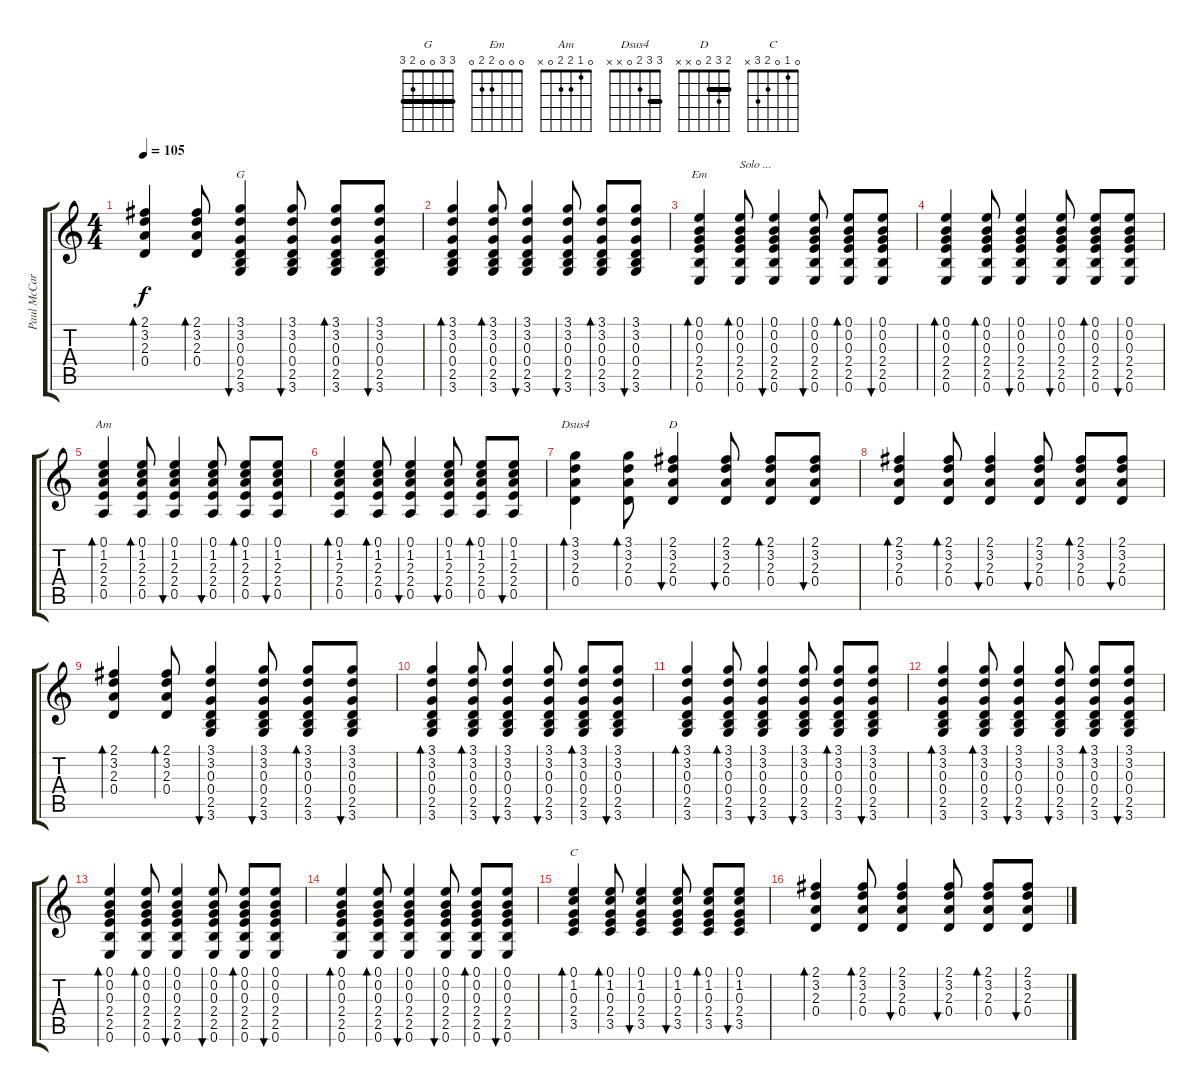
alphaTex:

\track ("Paul McCartney" "Paul McCar") {instrument acousticguitarsteel}
\staff {score tabs}
\tuning (E4 B3 G3 D3 A2 E2) {hide}
\chord ("G" 3 3 0 0 2 3) {barre 3}
\chord ("Em" 0 0 0 2 2 0)
\chord ("Am" 0 1 2 2 0 x)
\chord ("Dsus4" 3 3 2 0 x x) {barre 3}
\chord ("D" 2 3 2 0 x x) {barre 2}
\chord ("C" 0 1 0 2 3 x)
\ts (4 4)
\tempo 105
\clef g2
\ks c
(2.1 3.2 2.3 0.4).4{bd 30 dy f} (2.1 3.2 2.3 0.4).8{bd 30} (3.1 3.2 0.3 0.4 2.5 3.6).4{bu 30 ch "G"} (3.1 3.2 0.3 0.4 2.5 3.6).8{bu 30} (3.1 3.2 0.3 0.4 2.5 3.6).8{bd 30} (3.1 3.2 0.3 0.4 2.5 3.6).8{bu 30} |
(3.1 3.2 0.3 0.4 2.5 3.6).4{bd 30} (3.1 3.2 0.3 0.4 2.5 3.6).8{bd 30} (3.1 3.2 0.3 0.4 2.5 3.6).4{bu 30} (3.1 3.2 0.3 0.4 2.5 3.6).8{bu 30} (3.1 3.2 0.3 0.4 2.5 3.6).8{bd 30} (3.1 3.2 0.3 0.4 2.5 3.6).8{bu 30} |
(0.1 0.2 0.3 2.4 2.5 0.6).4{bd 30 ch "Em"} (0.1 0.2 0.3 2.4 2.5 0.6).8{bd 30 txt "Solo ..."} (0.1 0.2 0.3 2.4 2.5 0.6).4{bu 30} (0.1 0.2 0.3 2.4 2.5 0.6).8{bu 30} (0.1 0.2 0.3 2.4 2.5 0.6).8{bd 30} (0.1 0.2 0.3 2.4 2.5 0.6).8{bu 30} |
(0.1 0.2 0.3 2.4 2.5 0.6).4{bd 30} (0.1 0.2 0.3 2.4 2.5 0.6).8{bd 30} (0.1 0.2 0.3 2.4 2.5 0.6).4{bu 30} (0.1 0.2 0.3 2.4 2.5 0.6).8{bu 30} (0.1 0.2 0.3 2.4 2.5 0.6).8{bd 30} (0.1 0.2 0.3 2.4 2.5 0.6).8{bu 30} |
(0.1 1.2 2.3 2.4 0.5).4{bd 30 ch "Am"} (0.1 1.2 2.3 2.4 0.5).8{bd 30} (0.1 1.2 2.3 2.4 0.5).4{bu 30} (0.1 1.2 2.3 2.4 0.5).8{bu 30} (0.1 1.2 2.3 2.4 0.5).8{bd 30} (0.1 1.2 2.3 2.4 0.5).8{bu 30} |
(0.1 1.2 2.3 2.4 0.5).4{bd 30} (0.1 1.2 2.3 2.4 0.5).8{bd 30} (0.1 1.2 2.3 2.4 0.5).4{bu 30} (0.1 1.2 2.3 2.4 0.5).8{bu 30} (0.1 1.2 2.3 2.4 0.5).8{bd 30} (0.1 1.2 2.3 2.4 0.5).8{bu 30} |
(3.1 3.2 2.3 0.4).4{bd 30 ch "Dsus4"} (3.1 3.2 2.3 0.4).8{bd 30} (2.1 3.2 2.3 0.4).4{bu 30 ch "D"} (2.1 3.2 2.3 0.4).8{bu 30} (2.1 3.2 2.3 0.4).8{bd 30} (2.1 3.2 2.3 0.4).8{bu 30} |
(2.1 3.2 2.3 0.4).4{bd 30} (2.1 3.2 2.3 0.4).8{bd 30} (2.1 3.2 2.3 0.4).4{bu 30} (2.1 3.2 2.3 0.4).8{bu 30} (2.1 3.2 2.3 0.4).8{bd 30} (2.1 3.2 2.3 0.4).8{bu 30} |
(2.1 3.2 2.3 0.4).4{bd 30} (2.1 3.2 2.3 0.4).8{bd 30} (3.1 3.2 0.3 0.4 2.5 3.6).4{bu 30} (3.1 3.2 0.3 0.4 2.5 3.6).8{bu 30} (3.1 3.2 0.3 0.4 2.5 3.6).8{bd 30} (3.1 3.2 0.3 0.4 2.5 3.6).8{bu 30} |
(3.1 3.2 0.3 0.4 2.5 3.6).4{bd 30} (3.1 3.2 0.3 0.4 2.5 3.6).8{bd 30} (3.1 3.2 0.3 0.4 2.5 3.6).4{bu 30} (3.1 3.2 0.3 0.4 2.5 3.6).8{bu 30} (3.1 3.2 0.3 0.4 2.5 3.6).8{bd 30} (3.1 3.2 0.3 0.4 2.5 3.6).8{bu 30} |
(3.1 3.2 0.3 0.4 2.5 3.6).4{bd 30} (3.1 3.2 0.3 0.4 2.5 3.6).8{bd 30} (3.1 3.2 0.3 0.4 2.5 3.6).4{bu 30} (3.1 3.2 0.3 0.4 2.5 3.6).8{bu 30} (3.1 3.2 0.3 0.4 2.5 3.6).8{bd 30} (3.1 3.2 0.3 0.4 2.5 3.6).8{bu 30} |
(3.1 3.2 0.3 0.4 2.5 3.6).4{bd 30} (3.1 3.2 0.3 0.4 2.5 3.6).8{bd 30} (3.1 3.2 0.3 0.4 2.5 3.6).4{bu 30} (3.1 3.2 0.3 0.4 2.5 3.6).8{bu 30} (3.1 3.2 0.3 0.4 2.5 3.6).8{bd 30} (3.1 3.2 0.3 0.4 2.5 3.6).8{bu 30} |
(0.1 0.2 0.3 2.4 2.5 0.6).4{bd 30} (0.1 0.2 0.3 2.4 2.5 0.6).8{bd 30} (0.1 0.2 0.3 2.4 2.5 0.6).4{bu 30} (0.1 0.2 0.3 2.4 2.5 0.6).8{bu 30} (0.1 0.2 0.3 2.4 2.5 0.6).8{bd 30} (0.1 0.2 0.3 2.4 2.5 0.6).8{bu 30} |
(0.1 0.2 0.3 2.4 2.5 0.6).4{bd 30} (0.1 0.2 0.3 2.4 2.5 0.6).8{bd 30} (0.1 0.2 0.3 2.4 2.5 0.6).4{bu 30} (0.1 0.2 0.3 2.4 2.5 0.6).8{bu 30} (0.1 0.2 0.3 2.4 2.5 0.6).8{bd 30} (0.1 0.2 0.3 2.4 2.5 0.6).8{bu 30} |
(0.1 1.2 0.3 2.4 3.5).4{bd 30 ch "C"} (0.1 1.2 0.3 2.4 3.5).8{bd 30} (0.1 1.2 0.3 2.4 3.5).4{bu 30} (0.1 1.2 0.3 2.4 3.5).8{bu 30} (0.1 1.2 0.3 2.4 3.5).8{bd 30} (0.1 1.2 0.3 2.4 3.5).8{bu 30} |
(2.1 3.2 2.3 0.4).4{bd 30} (2.1 3.2 2.3 0.4).8{bd 30} (2.1 3.2 2.3 0.4).4{bu 30} (2.1 3.2 2.3 0.4).8{bu 30} (2.1 3.2 2.3 0.4).8{bd 30} (2.1 3.2 2.3 0.4).8{bu 30}
